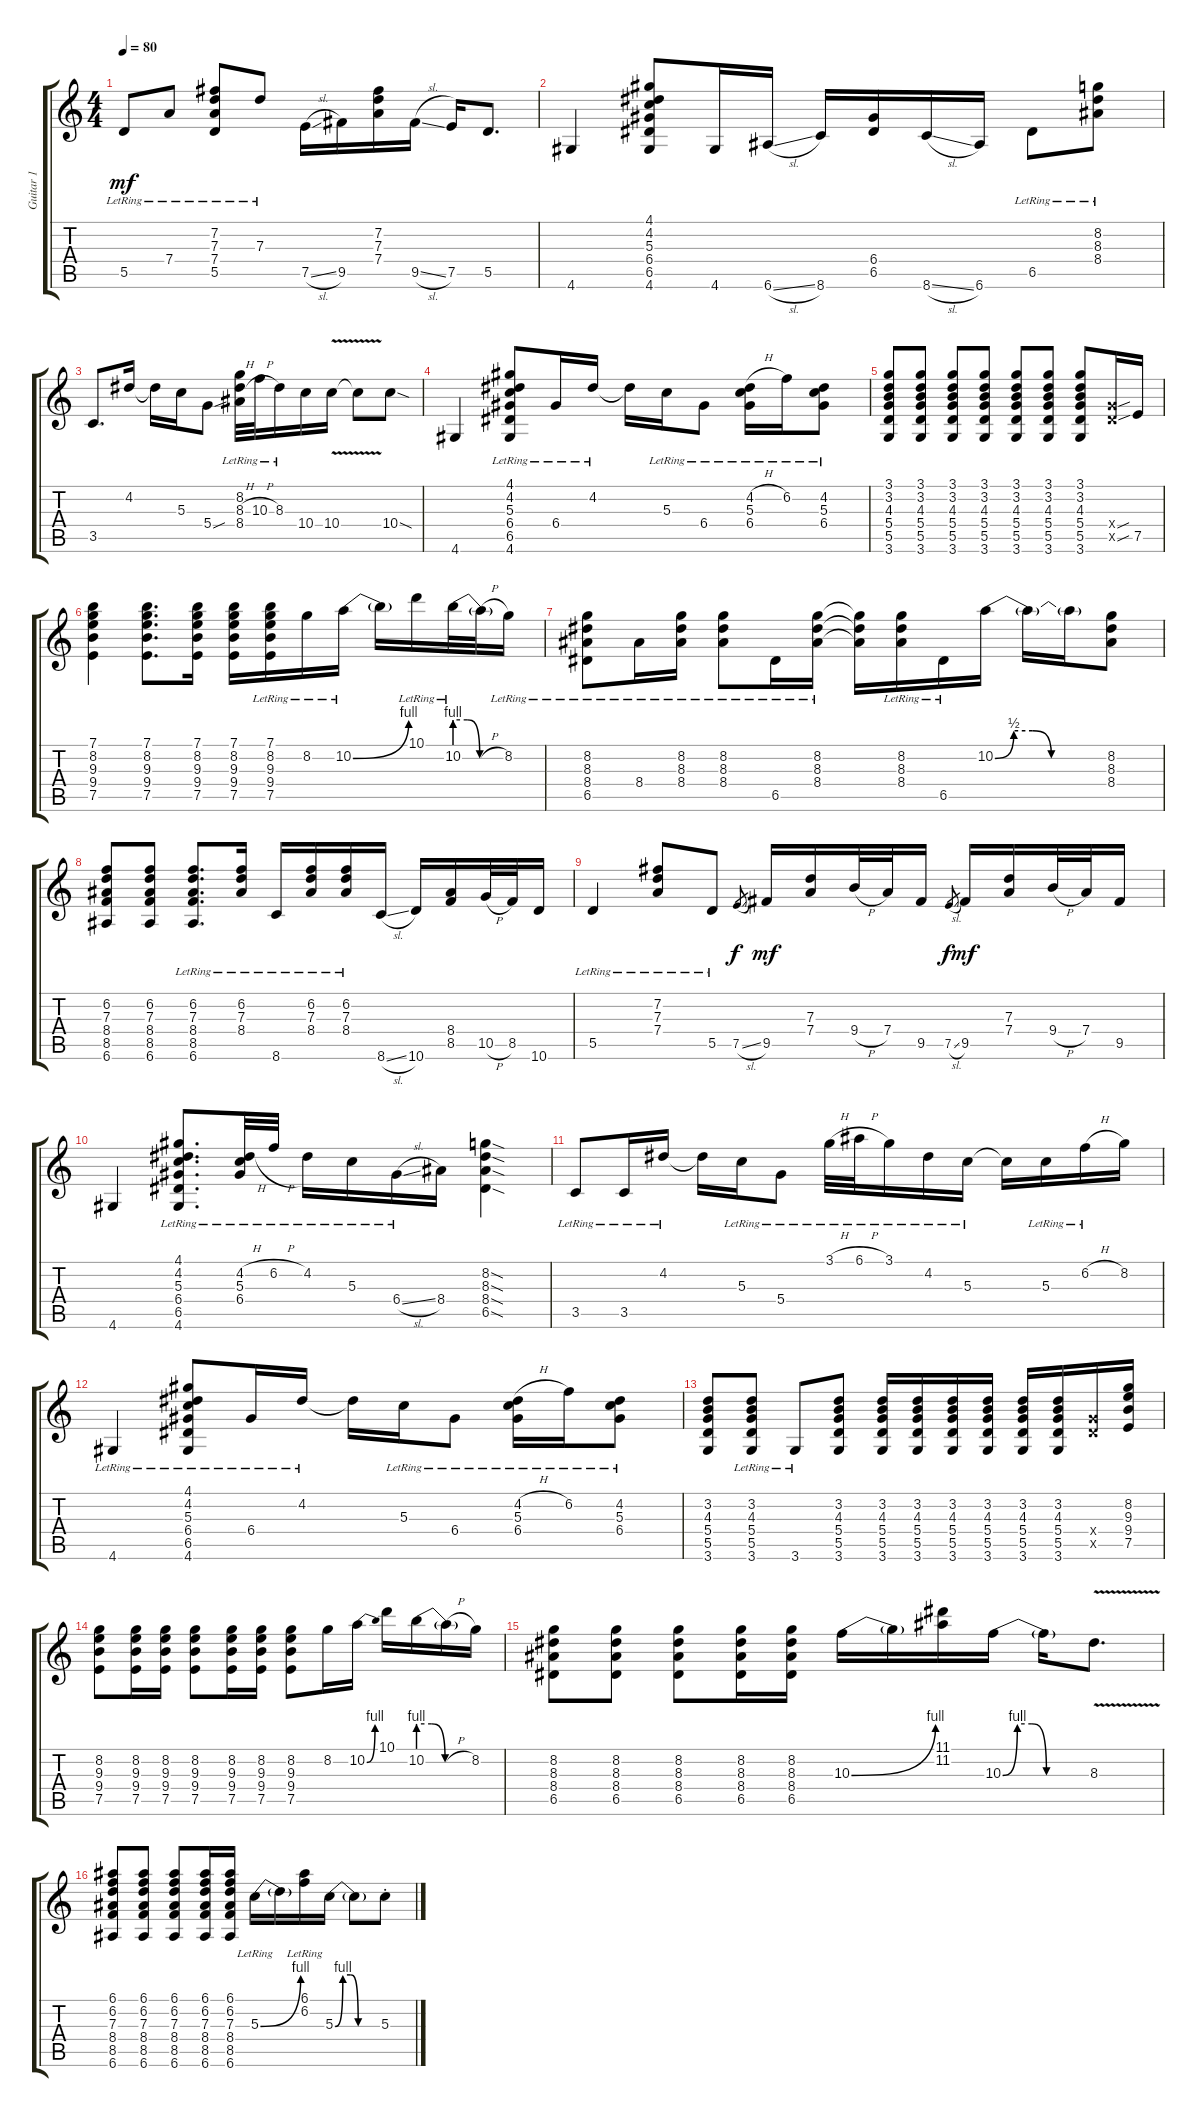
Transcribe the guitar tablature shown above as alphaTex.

\track ("Guitar 1" "Guitar 1") {instrument electricguitarclean}
\staff {score tabs}
\tuning (E4 B3 G3 D3 A2 E2) {hide}
\ts (4 4)
\tempo 80
\clef g2
\ks c
5.5{lr}.8{dy mf} 7.4{lr}.8 (7.2{lr} 7.3{lr} 7.4{lr} 5.5{lr}).8 7.3{lr}.8 7.5{sl}.16 9.5.16 (7.2 7.3 7.4).16 9.5{sl}.16 7.5.16 5.5.8{d} |
4.6.4 (4.1 4.2 5.3 6.4 6.5 4.6).8 4.6.16 6.6{sl}.16 8.6.16 (6.4 6.5).16 8.6{sl}.16 6.6.16 6.5{lr}.8 (8.2{lr} 8.3{lr} 8.4{lr}).8 |
3.5.8{d} 4.2.16 4.2{t}.16 5.3.16 5.4{sou}.8 (8.2{lr} 8.3{h lr} 8.4{lr}).32 10.3{h lr}.32 8.3{lr}.16 10.4.16 10.4{v}.16 10.4{t}.8 10.4{sod}.8 |
4.6.4 (4.1{lr} 4.2{lr} 5.3{lr} 6.4{lr} 6.5{lr} 4.6{lr}).8 6.4{lr}.16 4.2{lr}.16 4.2{t}.16 5.3{lr}.16 6.4{lr}.8 (4.2{h lr} 5.3{lr} 6.4{lr}).16 6.2{lr}.16 (4.2{lr} 5.3{lr} 6.4{lr}).8 |
(3.1 3.2 4.3 5.4 5.5 3.6).8 (3.1 3.2 4.3 5.4 5.5 3.6).8 (3.1 3.2 4.3 5.4 5.5 3.6).8 (3.1 3.2 4.3 5.4 5.5 3.6).8 (3.1 3.2 4.3 5.4 5.5 3.6).8 (3.1 3.2 4.3 5.4 5.5 3.6).8 (3.1 3.2 4.3 5.4 5.5 3.6).8 (5.4{sou x} 5.5{sou x}).16 7.5.16 |
(7.1 8.2 9.3 9.4 7.5).4 (7.1 8.2 9.3 9.4 7.5).8{d} (7.1 8.2 9.3 9.4 7.5).16 (7.1 8.2 9.3 9.4 7.5).16 (7.1{lr} 8.2{lr} 9.3{lr} 9.4{lr} 7.5{lr}).16 8.2{lr}.16 10.2{be (bend 0 0 60 4) lr}.16 10.2{t}.16 10.1{lr}.16 10.2{be (custom 0 4 15 4 30 0 60 0) lr}.32 10.2{h t}.32 8.2{lr}.16 |
(8.2{lr} 8.3{lr} 8.4{lr} 6.5{lr}).8 8.4{lr}.16 (8.2{lr} 8.3{lr} 8.4{lr}).16 (8.2{lr} 8.3{lr} 8.4{lr}).8 6.5{lr}.16 (8.2{lr} 8.3{lr} 8.4{lr}).16 (8.2{t} 8.3{t} 8.4{t}).16 (8.2{lr} 8.3{lr} 8.4{lr}).16 6.5{lr}.16 10.2{be (custom 0 0 10 2 20 2 30 0 60 0)}.16 10.2{t}.16 10.2{t}.16 (8.2 8.3 8.4).8 |
(6.2 7.3 8.4 8.5 6.6).8 (6.2 7.3 8.4 8.5 6.6).8 (6.2{lr} 7.3{lr} 8.4{lr} 8.5{lr} 6.6{lr}).8{d} (6.2{lr} 7.3{lr} 8.4{lr}).16 8.6{lr}.16 (6.2{lr} 7.3{lr} 8.4{lr}).16 (6.2{lr} 7.3{lr} 8.4{lr}).16 8.6{sl}.16 10.6.16 (8.4 8.5).16 10.5{h}.32 8.5.32 10.6.16 |
5.5{lr}.4 (7.2{lr} 7.3{lr} 7.4{lr}).8 5.5{lr}.8 7.5{sl}.8{gr dy f} 9.5.16{dy mf} (7.3 7.4).16 9.4{h}.32 7.4.32 9.5.16 7.5{sl}.8{gr dy f} 9.5.16{dy mf} (7.3 7.4).16 9.4{h}.32 7.4.32 9.5.16 |
4.6.4 (4.1{lr} 4.2{lr} 5.3{lr} 6.4{lr} 6.5{lr} 4.6{lr}).8{d} (4.2{h lr} 5.3{lr} 6.4{lr}).32 6.2{h lr}.32 4.2{lr}.16 5.3{lr}.16 6.4{sl lr}.16 8.4.16 (8.2{sod} 8.3{sod} 8.4{sod} 6.5{sod}).4 |
3.5{lr}.8 3.5{lr}.16 4.2{lr}.16 4.2{t}.16 5.3{lr}.16 5.4{lr}.8 3.1{h lr}.32 6.1{h lr}.32 3.1{lr}.16 4.2{lr}.16 5.3{lr}.16 5.3{t}.16 5.3{lr}.16 6.2{h lr}.16 8.2.16 |
4.6{lr}.4 (4.1{lr} 4.2{lr} 5.3{lr} 6.4{lr} 6.5{lr} 4.6{lr}).8 6.4{lr}.16 4.2{lr}.16 4.2{t}.16 5.3{lr}.16 6.4{lr}.8 (4.2{h lr} 5.3{lr} 6.4{lr}).16 6.2{lr}.16 (4.2{lr} 5.3{lr} 6.4{lr}).8 |
(3.2 4.3 5.4 5.5 3.6).8 (3.2{lr} 4.3{lr} 5.4{lr} 5.5{lr} 3.6{lr}).8 3.6{lr}.8 (3.2 4.3 5.4 5.5 3.6).8 (3.2 4.3 5.4 5.5 3.6).16 (3.2 4.3 5.4 5.5 3.6).16 (3.2 4.3 5.4 5.5 3.6).16 (3.2 4.3 5.4 5.5 3.6).16 (3.2 4.3 5.4 5.5 3.6).16 (3.2 4.3 5.4 5.5 3.6).16 (5.4{x} 5.5{x}).16 (8.2 9.3 9.4 7.5).16 |
(8.2 9.3 9.4 7.5).8 (8.2 9.3 9.4 7.5).16 (8.2 9.3 9.4 7.5).16 (8.2 9.3 9.4 7.5).8 (8.2 9.3 9.4 7.5).16 (8.2 9.3 9.4 7.5).16 (8.2 9.3 9.4 7.5).8 8.2.16 10.2{be (bend 0 0 60 4)}.16 10.1.16 10.2{be (custom 0 4 15 4 30 0 60 0)}.16 10.2{h t}.16 8.2.16 |
(8.2 8.3 8.4 6.5).8 (8.2 8.3 8.4 6.5).8 (8.2 8.3 8.4 6.5).8 (8.2 8.3 8.4 6.5).16 (8.2 8.3 8.4 6.5).16 10.3{be (bend 0 0 60 4)}.16 10.3{t}.16 (11.1 11.2).16 10.3{be (custom 0 0 10 4 20 4 30 0 60 0)}.16 10.3{t}.16 8.3{v}.8{d} |
(6.1 6.2 7.3 8.4 8.5 6.6).8 (6.1 6.2 7.3 8.4 8.5 6.6).8 (6.1 6.2 7.3 8.4 8.5 6.6).8 (6.1 6.2 7.3 8.4 8.5 6.6).16 (6.1 6.2 7.3 8.4 8.5 6.6).16 5.3{be (bend 0 0 60 4) lr}.16 5.3{t}.16 (6.1{lr} 6.2{lr}).16 5.3{be (custom 0 0 10 4 20 4 30 0 60 0)}.16 5.3{t}.8 5.3{st}.8
